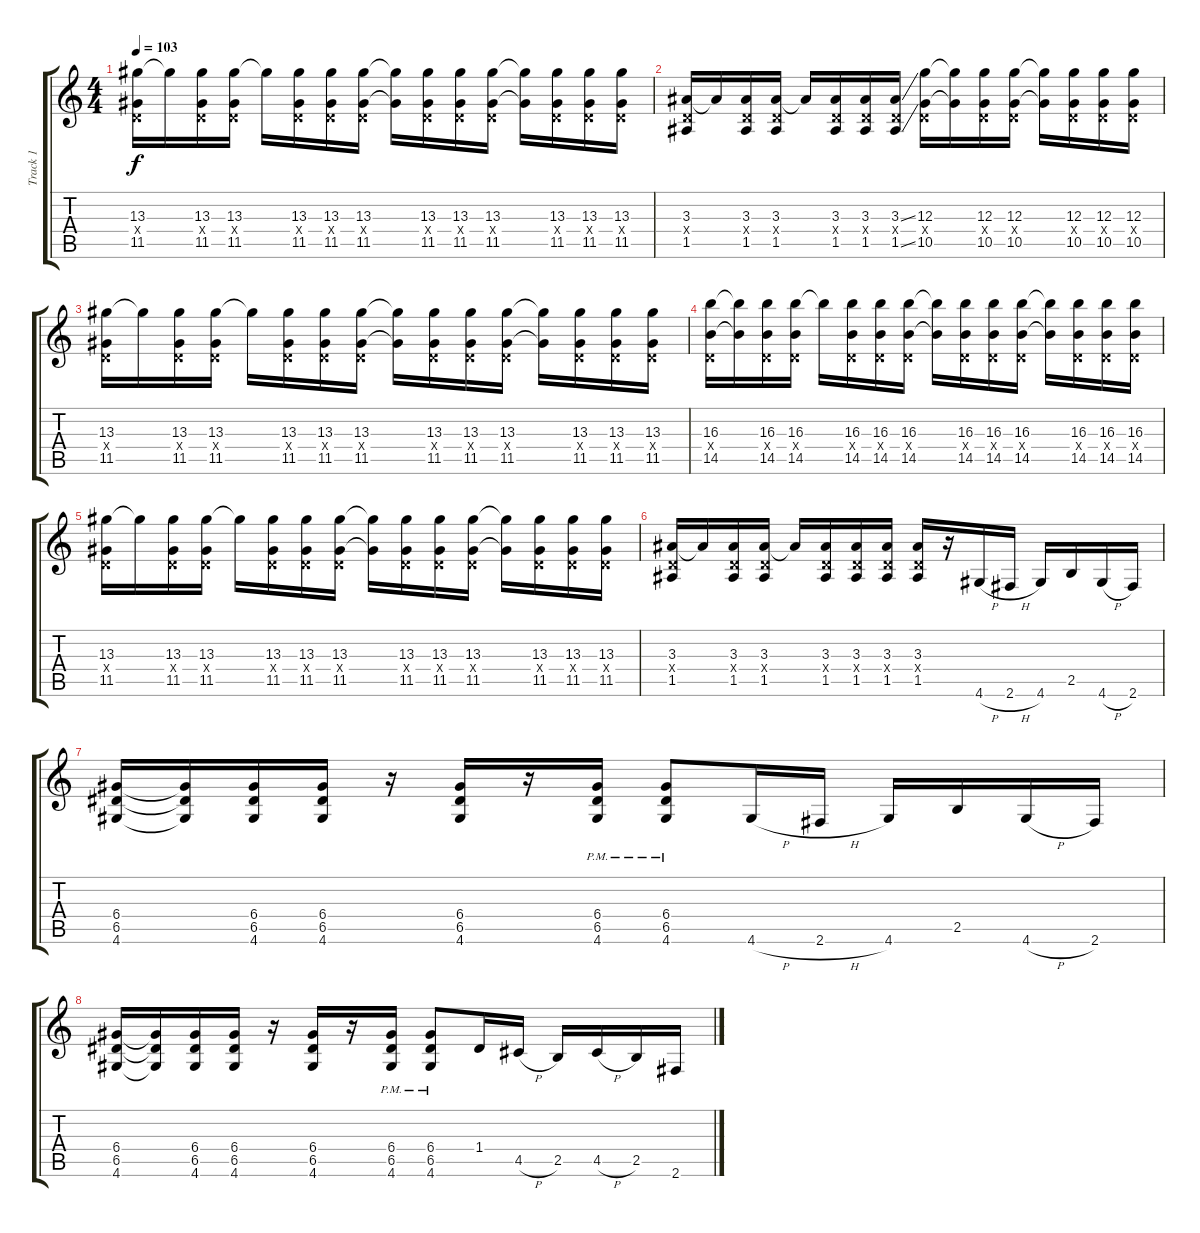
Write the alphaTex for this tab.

\track ("Track 1" "Track 1") {instrument distortionguitar}
\staff {score tabs}
\tuning (E4 B3 G3 D3 A2 E2) {hide}
\ts (4 4)
\tempo 103
\clef g2
\ks c
(13.3 0.4{x} 11.5).16{dy f} 13.3{t}.16 (13.3 0.4{x} 11.5).16 (13.3 0.4{x} 11.5).16 13.3{t}.16 (13.3 0.4{x} 11.5).16 (13.3 0.4{x} 11.5).16 (13.3 0.4{x} 11.5).16 (13.3{t} 11.5{t}).16 (13.3 0.4{x} 11.5).16 (13.3 0.4{x} 11.5).16 (13.3 0.4{x} 11.5).16 (13.3{t} 11.5{t}).16 (13.3 0.4{x} 11.5).16 (13.3 0.4{x} 11.5).16 (13.3 0.4{x} 11.5).16 |
(3.3 0.4{x} 1.5).16 3.3{t}.16 (3.3 0.4{x} 1.5).16 (3.3 0.4{x} 1.5).16 3.3{t}.16 (3.3 0.4{x} 1.5).16 (3.3 0.4{x} 1.5).16 (3.3{ss} 0.4{x} 1.5{ss}).16 (12.3 0.4{x} 10.5).16 (12.3{t} 10.5{t}).16 (12.3 0.4{x} 10.5).16 (12.3 0.4{x} 10.5).16 (12.3{t} 10.5{t}).16 (12.3 0.4{x} 10.5).16 (12.3 0.4{x} 10.5).16 (12.3 0.4{x} 10.5).16 |
(13.3 0.4{x} 11.5).16 13.3{t}.16 (13.3 0.4{x} 11.5).16 (13.3 0.4{x} 11.5).16 13.3{t}.16 (13.3 0.4{x} 11.5).16 (13.3 0.4{x} 11.5).16 (13.3 0.4{x} 11.5).16 (13.3{t} 11.5{t}).16 (13.3 0.4{x} 11.5).16 (13.3 0.4{x} 11.5).16 (13.3 0.4{x} 11.5).16 (13.3{t} 11.5{t}).16 (13.3 0.4{x} 11.5).16 (13.3 0.4{x} 11.5).16 (13.3 0.4{x} 11.5).16 |
(16.3 0.4{x} 14.5).16 (16.3{t} 14.5{t}).16 (16.3 0.4{x} 14.5).16 (16.3 0.4{x} 14.5).16 16.3{t}.16 (16.3 0.4{x} 14.5).16 (16.3 0.4{x} 14.5).16 (16.3 0.4{x} 14.5).16 (16.3{t} 14.5{t}).16 (16.3 0.4{x} 14.5).16 (16.3 0.4{x} 14.5).16 (16.3 0.4{x} 14.5).16 (16.3{t} 14.5{t}).16 (16.3 0.4{x} 14.5).16 (16.3 0.4{x} 14.5).16 (16.3 0.4{x} 14.5).16 |
(13.3 0.4{x} 11.5).16 13.3{t}.16 (13.3 0.4{x} 11.5).16 (13.3 0.4{x} 11.5).16 13.3{t}.16 (13.3 0.4{x} 11.5).16 (13.3 0.4{x} 11.5).16 (13.3 0.4{x} 11.5).16 (13.3{t} 11.5{t}).16 (13.3 0.4{x} 11.5).16 (13.3 0.4{x} 11.5).16 (13.3 0.4{x} 11.5).16 (13.3{t} 11.5{t}).16 (13.3 0.4{x} 11.5).16 (13.3 0.4{x} 11.5).16 (13.3 0.4{x} 11.5).16 |
(3.3 0.4{x} 1.5).16 3.3{t}.16 (3.3 0.4{x} 1.5).16 (3.3 0.4{x} 1.5).16 3.3{t}.16 (3.3 0.4{x} 1.5).16 (3.3 0.4{x} 1.5).16 (3.3 0.4{x} 1.5).16 (3.3 0.4{x} 1.5).16 r.16 4.6{h}.16 2.6{h}.16 4.6.16 2.5.16 4.6{h}.16 2.6.16 |
(6.4 6.5 4.6).16 (6.4{t} 6.5{t} 4.6{t}).16 (6.4 6.5 4.6).16 (6.4 6.5 4.6).16 r.16 (6.4 6.5 4.6).16 r.16 (6.4{pm} 6.5{pm} 4.6{pm}).16 (6.4{pm} 6.5{pm} 4.6{pm}).8 4.6{h}.16 2.6{h}.16 4.6.16 2.5.16 4.6{h}.16 2.6.16 |
(6.4 6.5 4.6).16 (6.4{t} 6.5{t} 4.6{t}).16 (6.4 6.5 4.6).16 (6.4 6.5 4.6).16 r.16 (6.4 6.5 4.6).16 r.16 (6.4{pm} 6.5{pm} 4.6{pm}).16 (6.4{pm} 6.5{pm} 4.6{pm}).8 1.4.16 4.5{h}.16 2.5.16 4.5{h}.16 2.5.16 2.6.16
